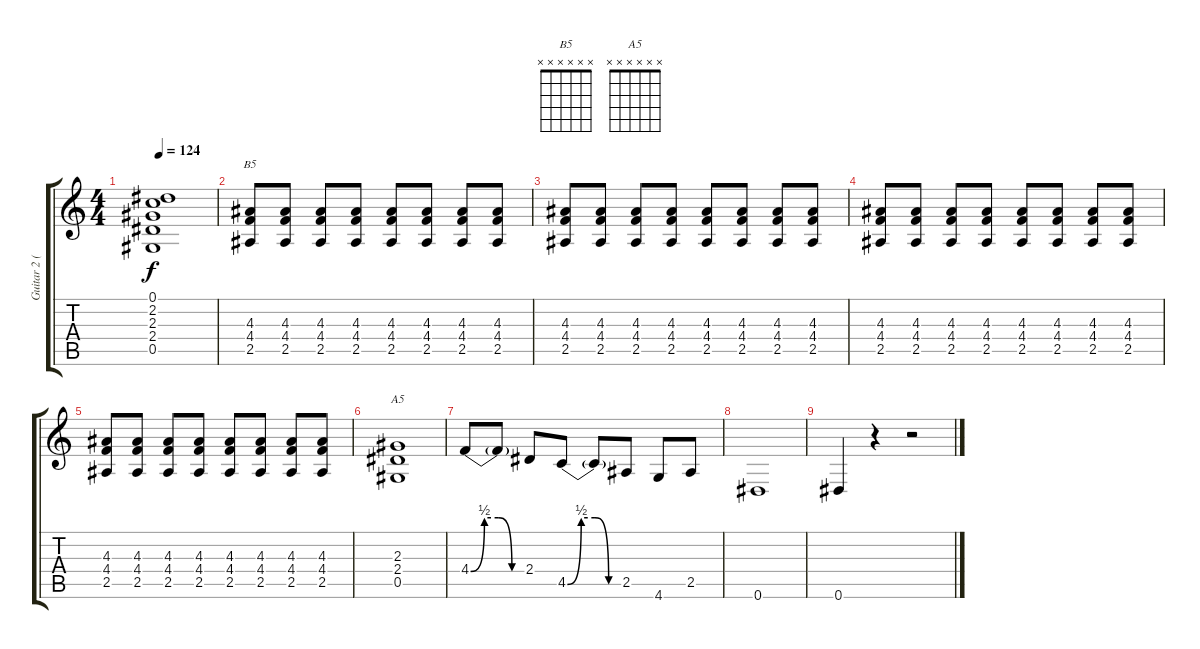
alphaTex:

\track ("Guitar 2 (Izzy)" "Guitar 2 (") {instrument overdrivenguitar}
\staff {score tabs}
\tuning (Eb4 Bb3 Gb3 Db3 Ab2 Eb2) {hide}
\chord ("B5" x x x x x x)
\chord ("A5" x x x x x x)
\ts (4 4)
\tempo 124
\clef g2
\ks c
(0.1{t} 2.2{t} 2.3{t} 2.4{t} 0.5{t}).1{dy f} |
(4.3 4.4 2.5).8{ch "B5"} (4.3 4.4 2.5).8 (4.3 4.4 2.5).8 (4.3 4.4 2.5).8 (4.3 4.4 2.5).8 (4.3 4.4 2.5).8 (4.3 4.4 2.5).8 (4.3 4.4 2.5).8 |
(4.3 4.4 2.5).8 (4.3 4.4 2.5).8 (4.3 4.4 2.5).8 (4.3 4.4 2.5).8 (4.3 4.4 2.5).8 (4.3 4.4 2.5).8 (4.3 4.4 2.5).8 (4.3 4.4 2.5).8 |
(4.3 4.4 2.5).8 (4.3 4.4 2.5).8 (4.3 4.4 2.5).8 (4.3 4.4 2.5).8 (4.3 4.4 2.5).8 (4.3 4.4 2.5).8 (4.3 4.4 2.5).8 (4.3 4.4 2.5).8 |
(4.3 4.4 2.5).8 (4.3 4.4 2.5).8 (4.3 4.4 2.5).8 (4.3 4.4 2.5).8 (4.3 4.4 2.5).8 (4.3 4.4 2.5).8 (4.3 4.4 2.5).8 (4.3 4.4 2.5).8 |
(2.3 2.4 0.5).1{ch "A5"} |
4.4{be (custom 0 0 15 2 30 2 45 0 60 0)}.8 4.4{t}.8 2.4.8 4.5{be (custom 0 0 15 2 30 2 45 0 60 0)}.8 4.5{t}.8 2.5.8 4.6.8 2.5.8 |
0.6.1 |
0.6.4 r.4 r.2
